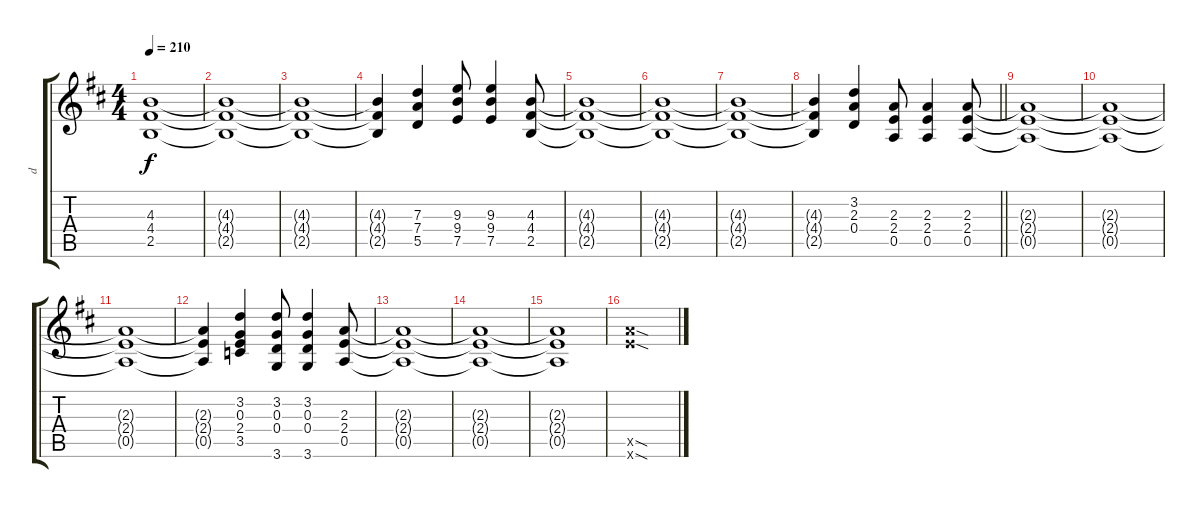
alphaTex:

\track ("d" "d") {instrument distortionguitar}
\staff {score tabs}
\tuning (E4 B3 G3 D3 A2 E2) {hide}
\ts (4 4)
\section ("" " ")
\tempo 210
\clef g2
\ks d
(4.3{t} 4.4{t} 2.5{t}).1{dy f} |
(4.3{t} 4.4{t} 2.5{t}).1 |
(4.3{t} 4.4{t} 2.5{t}).1 |
(4.3{t} 4.4{t} 2.5{t}).4 (7.3 7.4 5.5).4 (9.3 9.4 7.5).8 (9.3 9.4 7.5).4 (4.3 4.4 2.5).8 |
(4.3{t} 4.4{t} 2.5{t}).1 |
(4.3{t} 4.4{t} 2.5{t}).1 |
(4.3{t} 4.4{t} 2.5{t}).1 |
\barLineRight lightlight
(4.3{t} 4.4{t} 2.5{t}).4 (3.2 2.3 0.4).4 (2.3 2.4 0.5).8 (2.3 2.4 0.5).4 (2.3 2.4 0.5).8 |
(2.3{t} 2.4{t} 0.5{t}).1 |
(2.3{t} 2.4{t} 0.5{t}).1 |
(2.3{t} 2.4{t} 0.5{t}).1 |
(2.3{t} 2.4{t} 0.5{t}).4 (3.2 0.3 2.4 3.5).4 (3.2 0.3 0.4 3.6).8 (3.2 0.3 0.4 3.6).4 (2.3 2.4 0.5).8 |
(2.3{t} 2.4{t} 0.5{t}).1 |
(2.3{t} 2.4{t} 0.5{t}).1 |
(2.3{t} 2.4{t} 0.5{t}).1 |
(12.5{sod x} 12.6{sod x}).1
